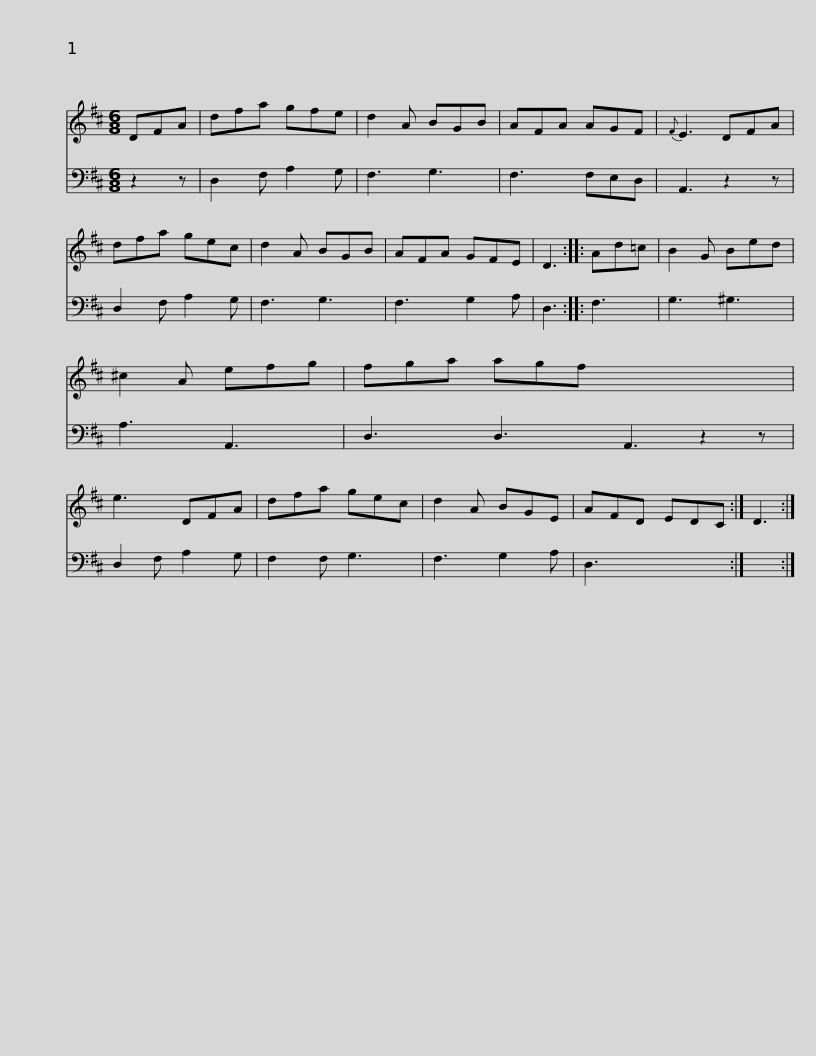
X:1
%%score 1 2
L:1/8
M:6/8
I:linebreak $
K:D
V:1 treble
V:2 bass
V:1
 DFA | dfa gfe | d2 A BGB | AFA AGF |{F} E3 DFA | %5
 dfa gec | d2 A BGB | AFA GFE |$ D3 :: Ad=c | %10
 B2 G Bed | ^c2 A efg | fga agf x6 | e3 DFA | dfa gec |$ %15
 d2 A BGE | AFD EDC :| D3 :| %18
V:2
 z2 z | D,2 F, A,2 G, | F,3 G,3 | F,3 F,E,D, | A,,3 z2 z | %5
 D,2 F, A,2 G, | F,3 G,3 | F,3 G,2 A, |$ D,3 :: F,3 | %10
 G,3 ^G,3 | A,3 A,,3 | D,3 D,3 A,,3 z2 z | D,2 F, A,2 G, | F,2 F, G,3 |$ %15
 F,3 G,2 A, | D,3 x3 :| x3 :| %18
